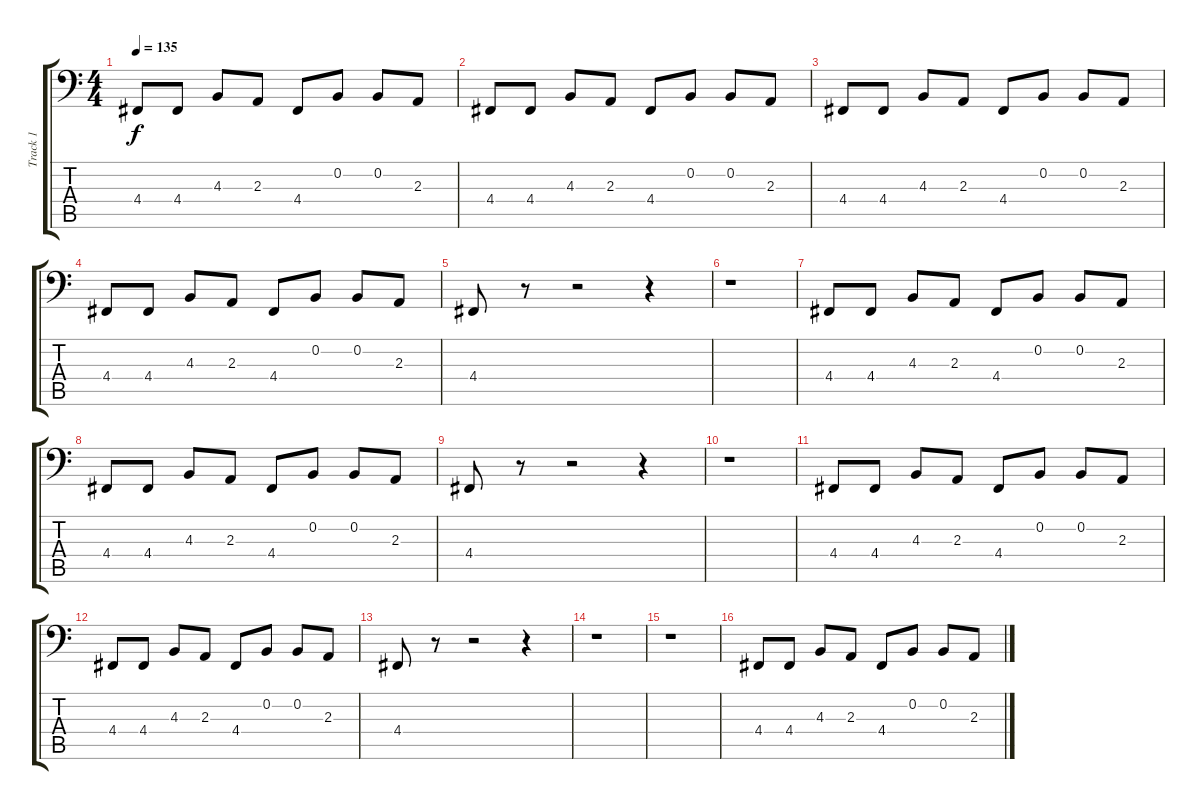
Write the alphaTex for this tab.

\track ("Track 1" "Track 1") {instrument lead8bassandlead}
\staff {score tabs}
\tuning (E3 B2 G2 D2 A1 E1) {hide}
\ts (4 4)
\tempo 135
\clef f4
\ks c
4.4.8{dy f} 4.4.8 4.3.8 2.3.8 4.4.8 0.2.8 0.2.8 2.3.8 |
4.4.8 4.4.8 4.3.8 2.3.8 4.4.8 0.2.8 0.2.8 2.3.8 |
4.4.8 4.4.8 4.3.8 2.3.8 4.4.8 0.2.8 0.2.8 2.3.8 |
4.4.8 4.4.8 4.3.8 2.3.8 4.4.8 0.2.8 0.2.8 2.3.8 |
4.4.8 r.8 r.2 r.4 |
r.1 |
4.4.8 4.4.8 4.3.8 2.3.8 4.4.8 0.2.8 0.2.8 2.3.8 |
4.4.8 4.4.8 4.3.8 2.3.8 4.4.8 0.2.8 0.2.8 2.3.8 |
4.4.8 r.8 r.2 r.4 |
r.1 |
4.4.8 4.4.8 4.3.8 2.3.8 4.4.8 0.2.8 0.2.8 2.3.8 |
4.4.8 4.4.8 4.3.8 2.3.8 4.4.8 0.2.8 0.2.8 2.3.8 |
4.4.8 r.8 r.2 r.4 |
r.1 |
r.1 |
4.4.8 4.4.8 4.3.8 2.3.8 4.4.8 0.2.8 0.2.8 2.3.8
